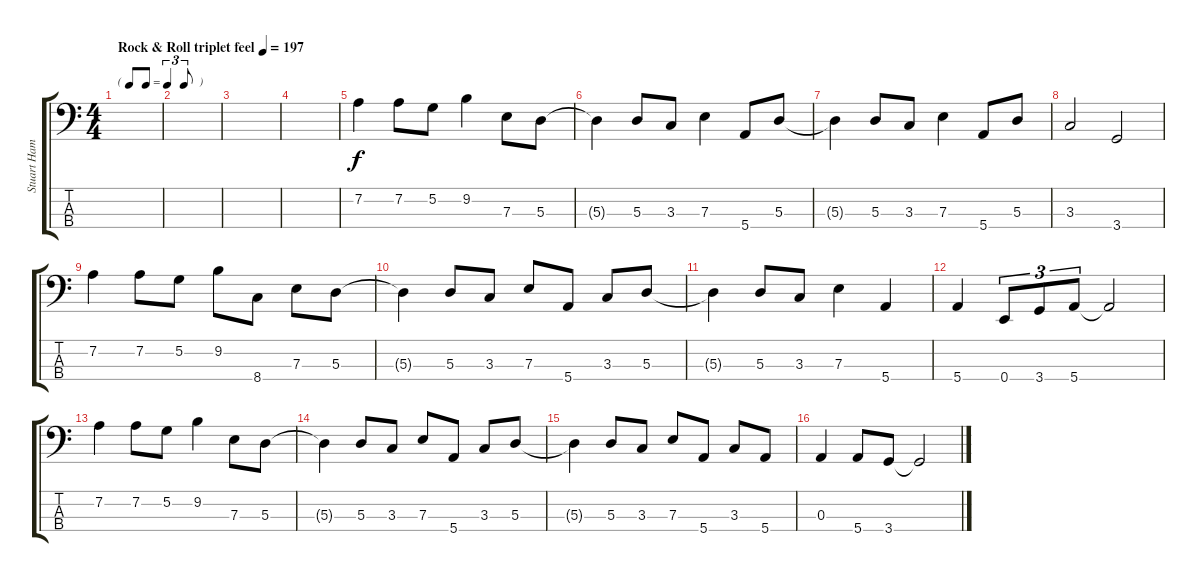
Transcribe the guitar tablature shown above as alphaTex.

\track ("Stuart Hamm Bass" "Stuart Ham") {instrument electricbassfinger}
\staff {score tabs}
\tuning (G2 D2 A1 E1) {hide}
\ts (4 4)
\tf triplet8th
\tempo (197 "Rock & Roll triplet feel")
\clef f4
\ks c
|
|
|
|
7.2.4 7.2.8 5.2.8 9.2.4 7.3.8 5.3.8 |
5.3{t}.4 5.3.8 3.3.8 7.3.4 5.4.8 5.3.8 |
5.3{t}.4 5.3.8 3.3.8 7.3.4 5.4.8 5.3.8 |
3.3.2 3.4.2 |
7.2.4 7.2.8 5.2.8 9.2.8 8.4.8 7.3.8 5.3.8 |
5.3{t}.4 5.3.8 3.3.8 7.3.8 5.4.8 3.3.8 5.3.8 |
5.3{t}.4 5.3.8 3.3.8 7.3.4 5.4.4 |
5.4.4 0.4.8{tu (3 2)} 3.4.8{tu (3 2)} 5.4.8{tu (3 2)} 5.4{t}.2 |
7.2.4 7.2.8 5.2.8 9.2.4 7.3.8 5.3.8 |
5.3{t}.4 5.3.8 3.3.8 7.3.8 5.4.8 3.3.8 5.3.8 |
5.3{t}.4 5.3.8 3.3.8 7.3.8 5.4.8 3.3.8 5.4.8 |
0.3.4 5.4.8 3.4.8 3.4{t}.2
